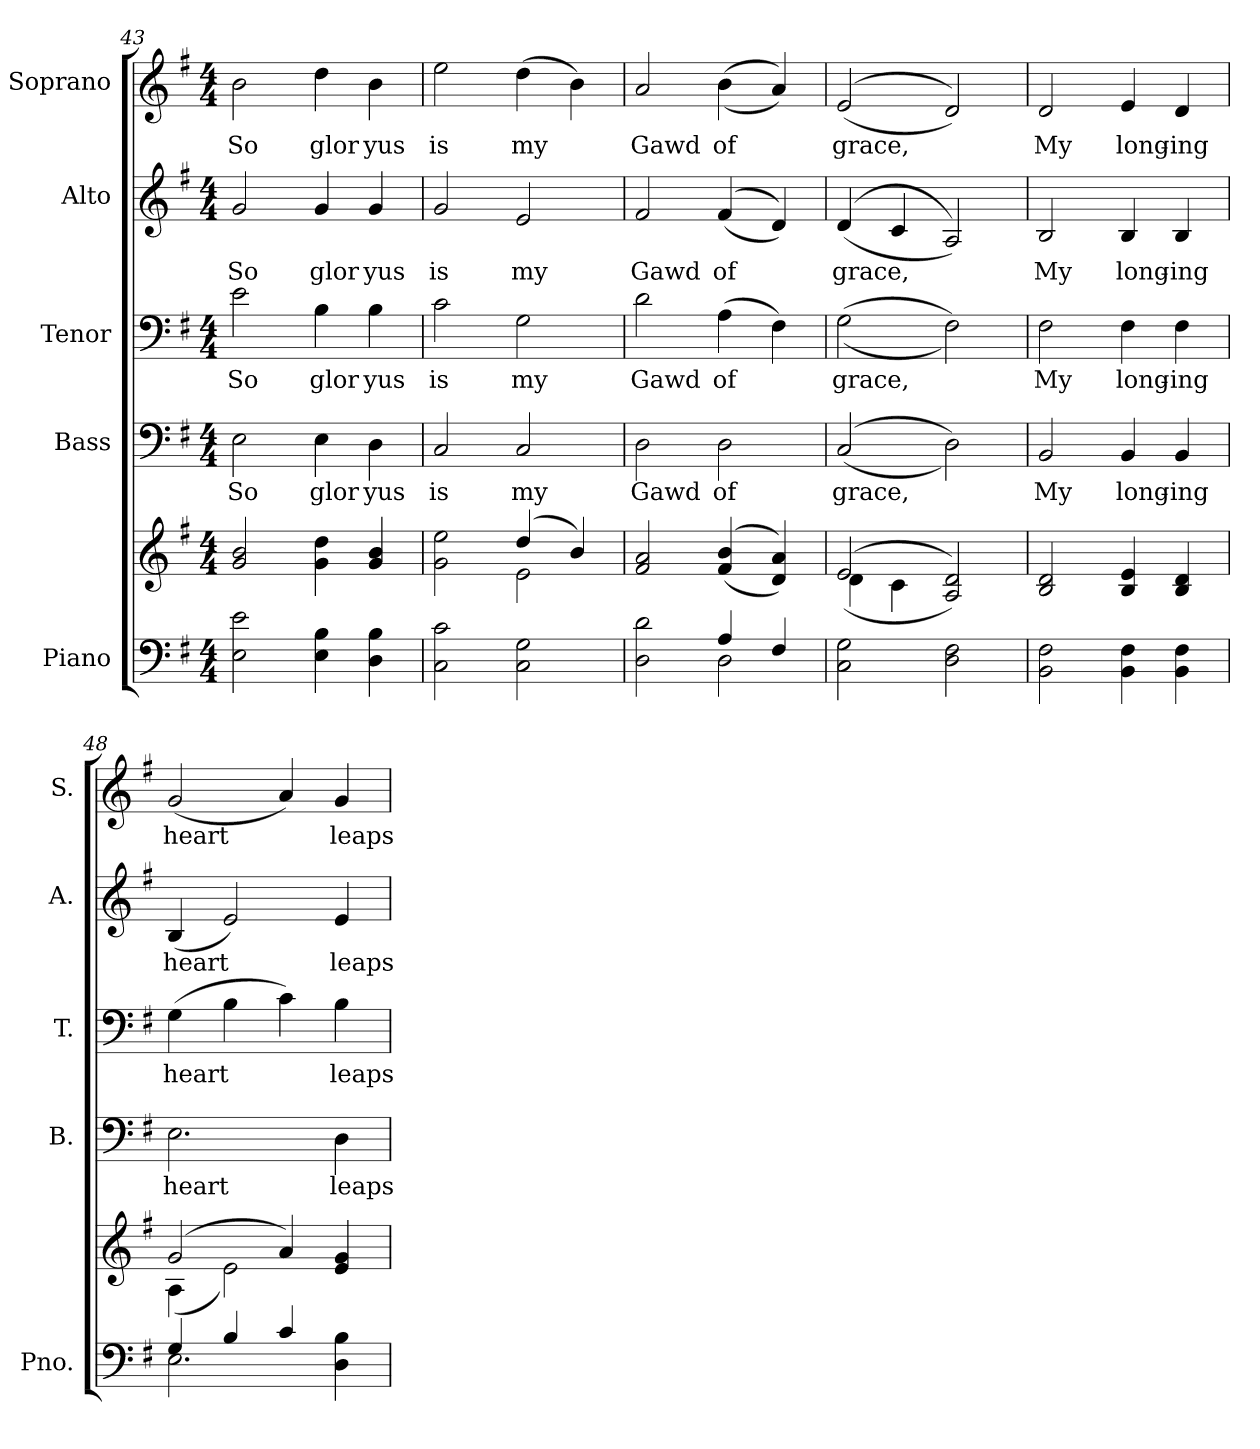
**kern	**kern	**kern	**text	**kern	**text	**kern	**text	**kern	**text
*part5	*part5	*part4	*part4	*part3	*part3	*part2	*part2	*part1	*part1
*staff6	*staff5	*staff4	*staff4	*staff3	*staff3	*staff2	*staff2	*staff1	*staff1
*I"Piano	*	*I"Bass	*	*I"Tenor	*	*I"Alto	*	*I"Soprano	*
*I'Pno.	*	*I'B.	*	*I'T.	*	*I'A.	*	*I'S.	*
!!LO:PB:g=z
*clefF4	*clefG2	*clefF4	*	*clefF4	*	*clefG2	*	*clefG2	*
*k[f#]	*k[f#]	*k[f#]	*	*k[f#]	*	*k[f#]	*	*k[f#]	*
*G:	*G:	*G:	*	*G:	*	*G:	*	*G:	*
*M4/4	*M4/4	*M4/4	*	*M4/4	*	*M4/4	*	*M4/4	*
=43	=43	=43	=43	=43	=43	=43	=43	=43	=43
!	!	!	!LO:LY:b:color=#000000	!	!	!	!	!	!
!	!	!	!	!	!LO:LY:b:color=#000000	!	!	!	!
!	!	!	!	!	!	!	!LO:LY:b:color=#000000	!	!
!	!	!	!	!	!	!	!	!	!LO:LY:b:color=#000000
2Ei\ 2ei	2gi/ 2bi	2Ei\	So	2ei\	So	2gi/	So	2bi\	So
!	!	!	!LO:LY:b:color=#000000	!	!	!	!	!	!
!	!	!	!	!	!LO:LY:b:color=#000000	!	!	!	!
!	!	!	!	!	!	!	!LO:LY:b:color=#000000	!	!
!	!	!	!	!	!	!	!	!	!LO:LY:b:color=#000000
4Ei\ 4Bi	4gi\ 4ddi	4Ei\	glor	4Bi\	glor	4gi/	glor	4ddi\	glor
!	!	!	!LO:LY:b:color=#000000	!	!	!	!	!	!
!	!	!	!	!	!LO:LY:b:color=#000000	!	!	!	!
!	!	!	!	!	!	!	!LO:LY:b:color=#000000	!	!
!	!	!	!	!	!	!	!	!	!LO:LY:b:color=#000000
4Di\ 4Bi	4gi/ 4bi	4Di\	yus	4Bi\	yus	4gi/	yus	4bi\	yus
=44	=44	=44	=44	=44	=44	=44	=44	=44	=44
*	*^	*	*	*	*	*	*	*	*
!	!	!	!	!LO:LY:b:color=#000000	!	!	!	!	!	!
!	!	!	!	!	!	!LO:LY:b:color=#000000	!	!	!	!
!	!	!	!	!	!	!	!	!LO:LY:b:color=#000000	!	!
!	!	!	!	!	!	!	!	!	!	!LO:LY:b:color=#000000
2Ci\ 2ci	2gi\ 2eei	2ryy	2Ci/	is	2ci\	is	2gi/	is	2eei\	is
!	!	!	!	!LO:LY:b:color=#000000	!	!	!	!	!	!
!	!	!	!	!	!	!LO:LY:b:color=#000000	!	!	!	!
!	!	!	!	!	!	!	!	!LO:LY:b:color=#000000	!	!
!	!	!	!	!	!	!	!	!	!	!LO:LY:b:color=#000000
2Ci\ 2Gi	(4ddi/	2ei\	2Ci/	my	2Gi\	my	2ei/	my	(4ddi\	my
.	4bi/)	.	.	.	.	.	.	.	4bi\)	.
*	*v	*v	*	*	*	*	*	*	*	*
=45	=45	=45	=45	=45	=45	=45	=45	=45	=45
*^	*	*	*	*	*	*	*	*	*
!	!	!	!	!LO:LY:b:color=#000000	!	!	!	!	!	!
!	!	!	!	!	!	!LO:LY:b:color=#000000	!	!	!	!
!	!	!	!	!	!	!	!	!LO:LY:b:color=#000000	!	!
!	!	!	!	!	!	!	!	!	!	!LO:LY:b:color=#000000
2Di\ 2di	2ryy	2f#i/ 2ai	2Di\	Gawd	2di\	Gawd	2f#i/	Gawd	2ai/	Gawd
!	!	!	!	!LO:LY:b:color=#000000	!	!	!	!	!	!
!	!	!	!	!	!	!LO:LY:b:color=#000000	!	!	!	!
!	!	!	!	!	!	!	!	!LO:LY:b:color=#000000	!	!
!	!	!	!	!	!	!	!	!	!	!LO:LY:b:color=#000000
4Ai/	2Di\	((4f#i/ 4bi	2Di\	of	(4Ai\	of	((4f#i/	of	((4bi\	of
4F#i/	.	4di/ 4ai))	.	.	4F#i\)	.	4di/))	.	4ai/))	.
*v	*v	*	*	*	*	*	*	*	*	*
!!LO:PB:g=z
=46	=46	=46	=46	=46	=46	=46	=46	=46	=46
*	*^	*	*	*	*	*	*	*	*
!	!	!	!	!LO:LY:b:color=#000000	!	!	!	!	!	!
!	!	!	!	!	!	!LO:LY:b:color=#000000	!	!	!	!
!	!	!	!	!	!	!	!	!LO:LY:b:color=#000000	!	!
!	!	!	!	!	!	!	!	!	!	!LO:LY:b:color=#000000
2Ci\ 2Gi	((2ei/	4di\	((2Ci/	grace,	((2Gi\	grace,	((4di/	grace,	((2ei/	grace,
.	.	4ci\	.	.	.	.	4ci/	.	.	.
2Di\ 2F#i	2Ai/ 2di))	2ryy	2Di\))	.	2F#i\))	.	2Ai/))	.	2di/))	.
*	*v	*v	*	*	*	*	*	*	*	*
=47	=47	=47	=47	=47	=47	=47	=47	=47	=47
*	*^	*	*	*	*	*	*	*	*
!	!	!	!	!LO:LY:b:color=#000000	!	!	!	!	!	!
*	*v	*v	*	*	*	*	*	*	*	*
*	*^	*	*	*	*	*	*	*	*
!	!	!	!	!	!	!LO:LY:b:color=#000000	!	!	!	!
*	*v	*v	*	*	*	*	*	*	*	*
*	*^	*	*	*	*	*	*	*	*
!	!	!	!	!	!	!	!	!LO:LY:b:color=#000000	!	!
*	*v	*v	*	*	*	*	*	*	*	*
*	*^	*	*	*	*	*	*	*	*
!	!	!	!	!	!	!	!	!	!	!LO:LY:b:color=#000000
*	*v	*v	*	*	*	*	*	*	*	*
2BBi\ 2F#i	2Bi/ 2di	2BBi/	My	2F#i\	My	2Bi/	My	2di/	My
!	!	!	!LO:LY:b:color=#000000	!	!	!	!	!	!
!	!	!	!	!	!LO:LY:b:color=#000000	!	!	!	!
!	!	!	!	!	!	!	!LO:LY:b:color=#000000	!	!
!	!	!	!	!	!	!	!	!	!LO:LY:b:color=#000000
4BBi\ 4F#i	4Bi/ 4ei	4BBi/	long-	4F#i\	long-	4Bi/	long-	4ei/	long-
!	!	!	!LO:LY:b:color=#000000	!	!	!	!	!	!
!	!	!	!	!	!LO:LY:b:color=#000000	!	!	!	!
!	!	!	!	!	!	!	!LO:LY:b:color=#000000	!	!
!	!	!	!	!	!	!	!	!	!LO:LY:b:color=#000000
4BBi\ 4F#i	4Bi/ 4di	4BBi/	-ing	4F#i\	-ing	4Bi/	-ing	4di/	-ing
=48	=48	=48	=48	=48	=48	=48	=48	=48	=48
*^	*^	*	*	*	*	*	*	*	*
!	!	!	!	!	!LO:LY:b:color=#000000	!	!	!	!	!	!
!	!	!	!	!	!	!	!LO:LY:b:color=#000000	!	!	!	!
!	!	!	!	!	!	!	!	!	!LO:LY:b:color=#000000	!	!
!	!	!	!	!	!	!	!	!	!	!	!LO:LY:b:color=#000000
4Gi/	2.Ei\	(2gi/	(4Ai\	2.Ei\	heart	(4Gi\	heart	(4Bi/	heart	(2gi/	heart
4Bi/	.	.	2ei\)	.	.	4Bi\	.	2ei/)	.	.	.
4ci/	.	4ai/)	.	.	.	4ci\)	.	.	.	4ai/)	.
!	!	!	!	!	!LO:LY:b:color=#000000	!	!	!	!	!	!
!	!	!	!	!	!	!	!LO:LY:b:color=#000000	!	!	!	!
!	!	!	!	!	!	!	!	!	!LO:LY:b:color=#000000	!	!
!	!	!	!	!	!	!	!	!	!	!	!LO:LY:b:color=#000000
4Di\ 4Bi	4ryy	4ei/ 4gi	4ryy	4Di\	leaps	4Bi\	leaps	4ei/	leaps	4gi/	leaps
*v	*v	*	*	*	*	*	*	*	*	*	*
*	*v	*v	*	*	*	*	*	*	*	*
=	=	=	=	=	=	=	=	=	=
*-	*-	*-	*-	*-	*-	*-	*-	*-	*-
